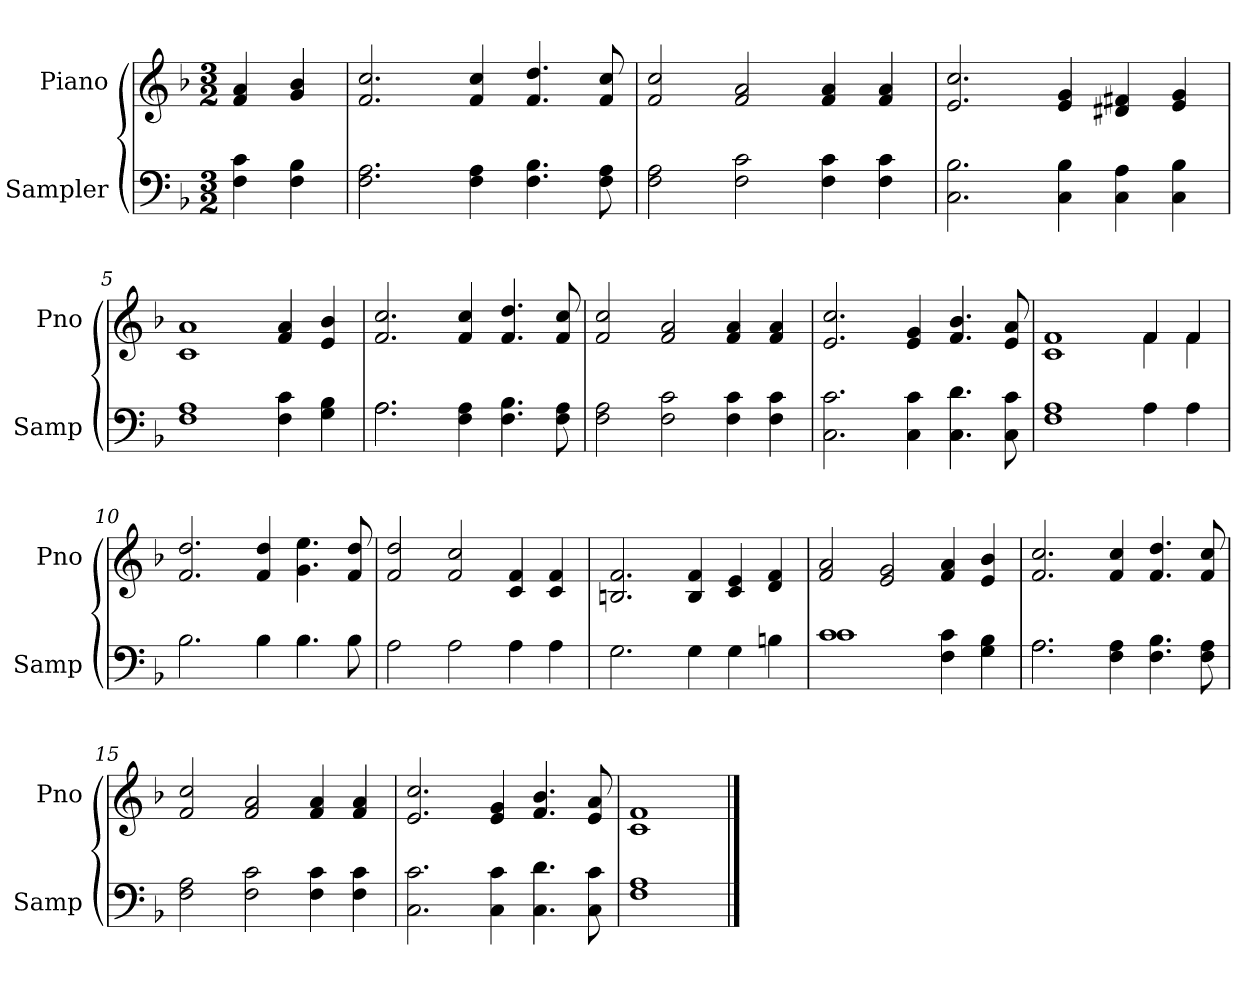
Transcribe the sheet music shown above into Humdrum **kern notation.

**kern	**kern
*part2	*part1
*staff2	*staff1
*I"Sampler	*I"Piano
*I'Samp	*I'Pno
*clefF4	*clefG2
*k[b-]	*k[b-]
*F:	*F:
*M3/2	*M3/2
=1	=1
4F 4c	4f 4a
4F 4B-	4g 4b-
=2	=2
2.F 2.A	2.f 2.cc
4F 4A	4f 4cc
4.F 4.B-	4.f 4.dd
8F 8A	8f 8cc
=3	=3
2F 2A	2f 2cc
2F 2c	2f 2a
4F 4c	4f 4a
4F 4c	4f 4a
=4	=4
2.C 2.B-	2.e 2.cc
4C 4B-	4e 4g
4C 4A	4d#X 4f#X
4C 4B-	4e 4g
=5	=5
1F 1A	1c 1a
4F 4c	4f 4a
4G 4B-	4e 4b-
=6	=6
*^	*
2.A\	2.A	2.f 2.cc
4F 4A	2.ryy	4f 4cc
4.F 4.B-	.	4.f 4.dd
8F 8A	.	8f 8cc
*v	*v	*
=7	=7
2F 2A	2f 2cc
2F 2c	2f 2a
4F 4c	4f 4a
4F 4c	4f 4a
=8	=8
2.C 2.c	2.e 2.cc
4C 4c	4e 4g
4.C 4.d	4.f 4.b-
8C 8c	8e 8a
=9	=9
*	*^
1F 1A	1c 1f	1ryy
4A	4f/	4f
4A	4f/	4f
*	*v	*v
=10	=10
2.B-	2.f 2.dd
4B-	4f 4dd
4.B-	4.g 4.ee
8B-	8f 8dd
=11	=11
2A	2f 2dd
2A	2f 2cc
4A	4c 4f
4A	4c 4f
=12	=12
2.G	2.Bn 2.f
4G	4B 4f
4G	4c 4e
4Bn	4d 4f
=13	=13
*^	*
1c/	1c	2f 2a
.	.	2e 2g
4F 4c	2ryy	4f 4a
4G 4B-	.	4e 4b-
=14	=14	=14
2.A\	2.A	2.f 2.cc
4F 4A	2.ryy	4f 4cc
4.F 4.B-	.	4.f 4.dd
8F 8A	.	8f 8cc
*v	*v	*
=15	=15
2F 2A	2f 2cc
2F 2c	2f 2a
4F 4c	4f 4a
4F 4c	4f 4a
=16	=16
2.C 2.c	2.e 2.cc
4C 4c	4e 4g
4.C 4.d	4.f 4.b-
8C 8c	8e 8a
=17	=17
1F 1A	1c 1f
==	==
*-	*-
